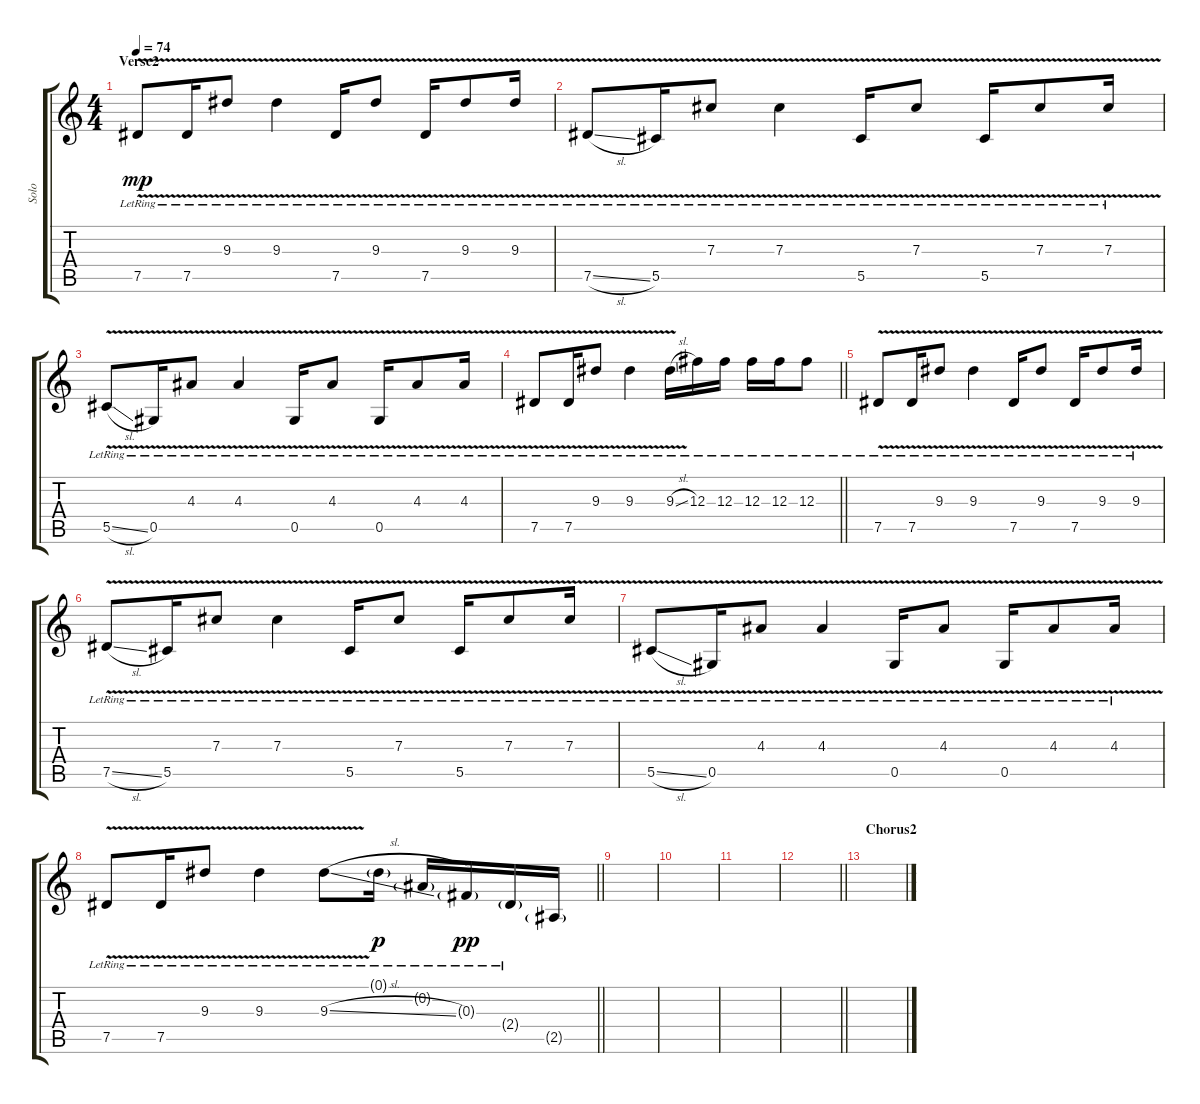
\track ("Solo" "Solo") {instrument overdrivenguitar}
\staff {score tabs}
\tuning (Eb4 Bb3 Gb3 Db3 Ab2 Eb2) {hide}
\ts (4 4)
\section ("" "Verse2")
\tempo 74
\clef g2
\ks c
7.5{v lr}.8{dy mp instrument electricguitarclean} 7.5{v lr}.16 9.3{v lr}.8 9.3{v lr}.4 7.5{v lr}.16 9.3{v lr}.8 7.5{v lr}.16 9.3{v lr}.8 9.3{v lr}.16 |
7.5{v sl lr}.8 5.5{v lr}.16 7.3{v lr}.8 7.3{v lr}.4 5.5{v lr}.16 7.3{v lr}.8 5.5{v lr}.16 7.3{v lr}.8 7.3{v lr}.16 |
5.5{v sl lr}.8 0.5{v lr}.16 4.3{v lr}.8 4.3{v lr}.4 0.5{v lr}.16 4.3{v lr}.8 0.5{v lr}.16 4.3{v lr}.8 4.3{v lr}.16 |
\barLineRight lightlight
7.5{v lr}.8 7.5{v lr}.16 9.3{v lr}.8 9.3{v lr}.4 9.3{v sl lr}.16 12.3{lr}.16 12.3{lr}.16 12.3{lr}.16 12.3{lr}.16 12.3{lr}.8 |
7.5{v lr}.8 7.5{v lr}.16 9.3{v lr}.8 9.3{v lr}.4 7.5{v lr}.16 9.3{v lr}.8 7.5{v lr}.16 9.3{v lr}.8 9.3{v lr}.16 |
7.5{v sl lr}.8 5.5{v lr}.16 7.3{v lr}.8 7.3{v lr}.4 5.5{v lr}.16 7.3{v lr}.8 5.5{v lr}.16 7.3{v lr}.8 7.3{v lr}.16 |
5.5{v sl lr}.8 0.5{v lr}.16 4.3{v lr}.8 4.3{v lr}.4 0.5{v lr}.16 4.3{v lr}.8 0.5{v lr}.16 4.3{v lr}.8 4.3{v lr}.16 |
\barLineRight lightlight
7.5{v lr}.8 7.5{v lr}.16 9.3{v lr}.8 9.3{v lr}.4 9.3{v sl lr}.8 0.1{g lr}.16{dy p} 0.2{g lr}.16 0.3{g lr}.16{dy pp} 2.4{g lr}.16 2.5{g}.16 |
|
|
|
\barLineRight lightlight
|
\section ("" "Chorus2")
